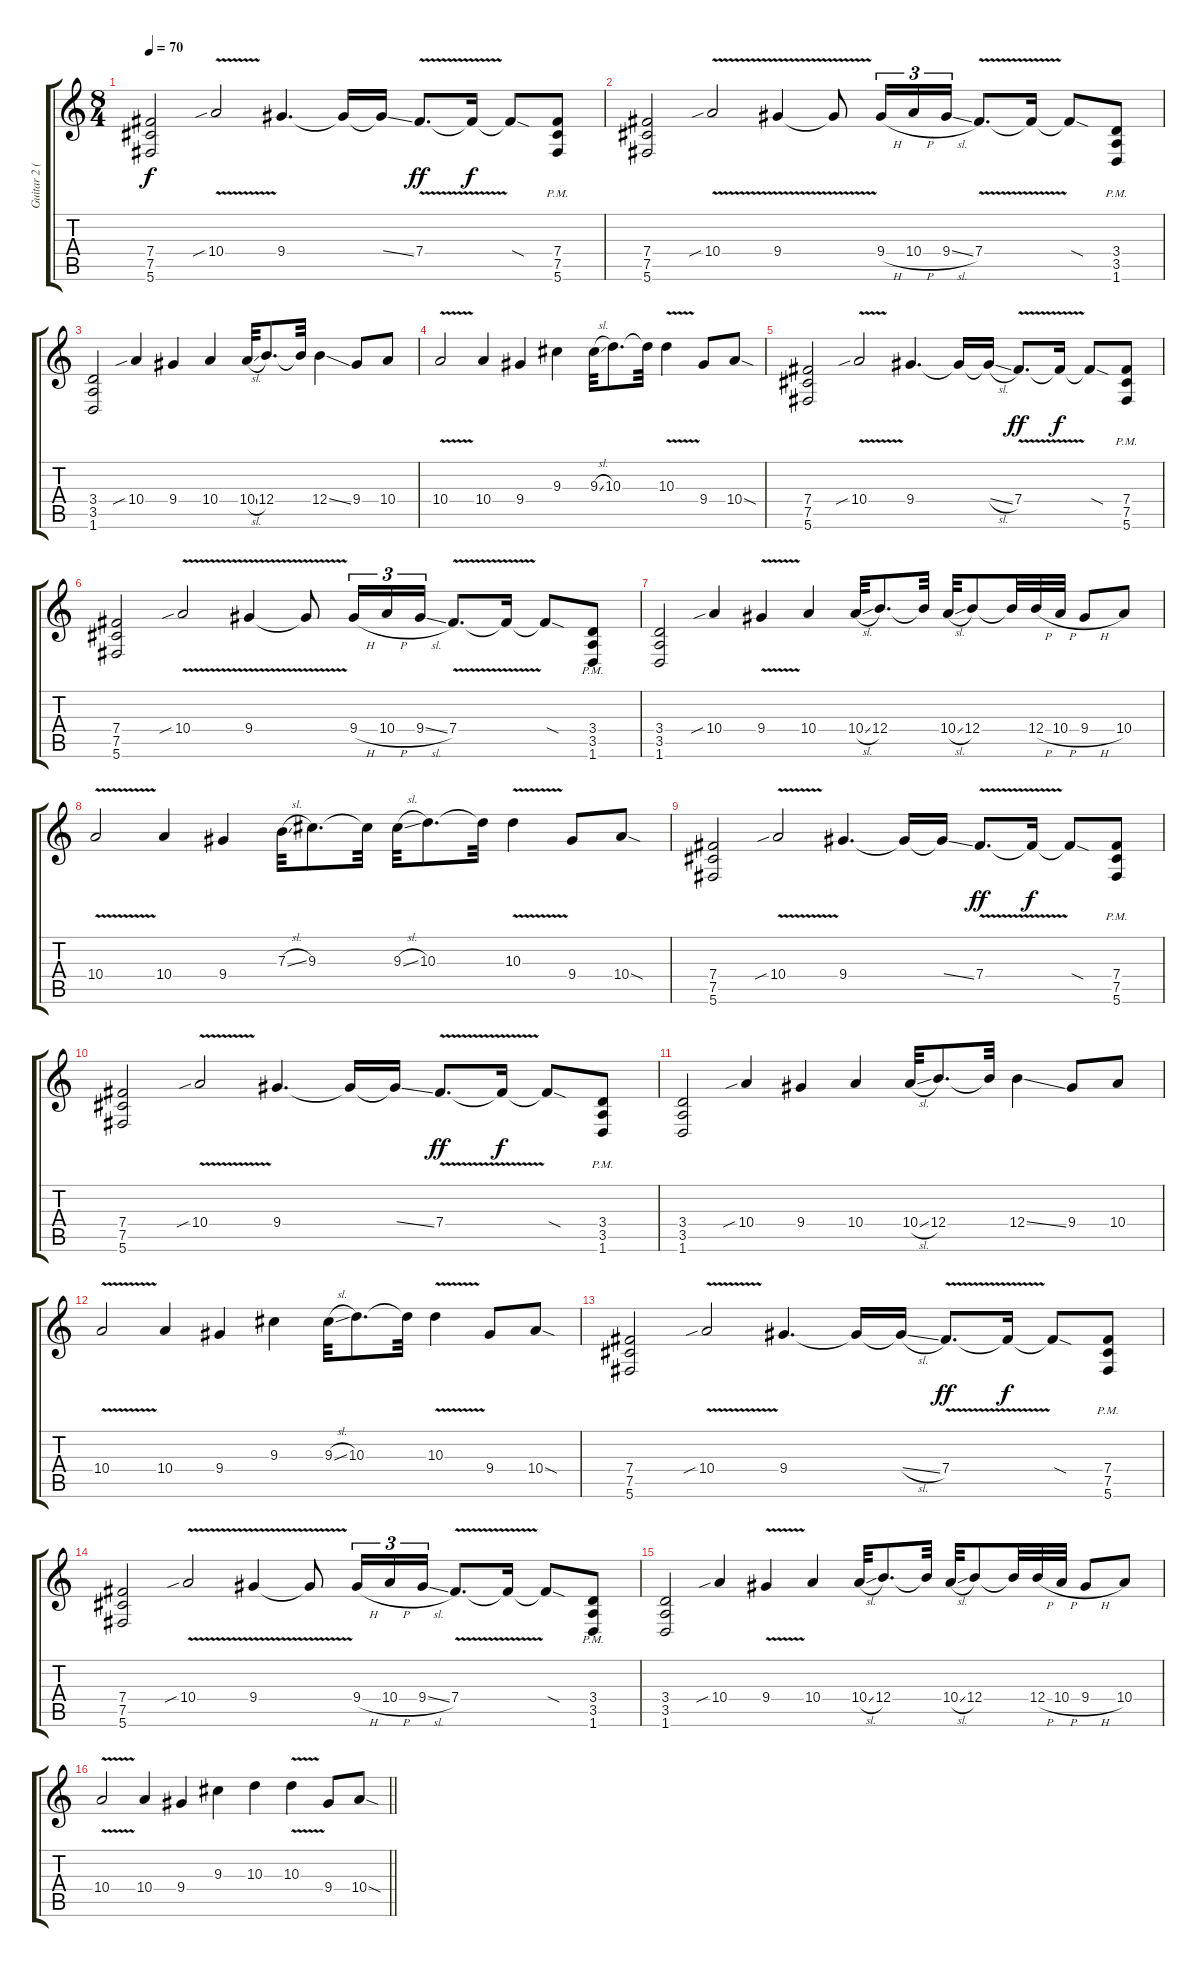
\track ("Guitar 2 (Distortion)" "Guitar 2 (") {instrument distortionguitar}
\staff {score tabs}
\tuning (Db4 Ab3 E3 B2 Gb2 Db2) {hide}
\ts (8 4)
\tempo 70
\clef g2
\ks c
(7.4 7.5 5.6).2{dy f} 10.4{v sib}.2 9.4.4{d} 9.4{t}.16 9.4{ss t}.16 7.4{v}.8{d dy ff} 7.4{t}.16{dy f} 7.4{sod t}.8 (7.4{pm} 7.5{pm} 5.6{pm}).8 |
(7.4 7.5 5.6).2 10.4{v sib}.2 9.4{v}.4 9.4{t}.8 9.4{h}.16{tu (3 2)} 10.4{h}.16{tu (3 2)} 9.4{sl}.16{tu (3 2)} 7.4{v}.8{d} 7.4{t}.16 7.4{sod t}.8 (3.4{pm} 3.5{pm} 1.6{pm}).8 |
(3.4 3.5 1.6).2 10.4{sib}.4 9.4.4 10.4.4 10.4{sl}.32 12.4.8{d} 12.4{t}.32 12.4{ss}.4 9.4.8 10.4.8 |
10.4{v}.2 10.4.4 9.4.4 9.3.4 9.3{sl}.32 10.3.8{d} 10.3{t}.32 10.3{v}.4 9.4.8 10.4{sod}.8 |
(7.4 7.5 5.6).2 10.4{v sib}.2 9.4.4{d} 9.4{t}.16 9.4{sl t}.16 7.4{v}.8{d dy ff} 7.4{t}.16{dy f} 7.4{sod t}.8 (7.4{pm} 7.5{pm} 5.6{pm}).8 |
(7.4 7.5 5.6).2 10.4{v sib}.2 9.4{v}.4 9.4{t}.8 9.4{h}.16{tu (3 2)} 10.4{h}.16{tu (3 2)} 9.4{sl}.16{tu (3 2)} 7.4{v}.8{d} 7.4{t}.16 7.4{sod t}.8 (3.4{pm} 3.5{pm} 1.6{pm}).8 |
(3.4 3.5 1.6).2 10.4{sib}.4 9.4{v}.4 10.4.4 10.4{sl}.32 12.4.8{d} 12.4{t}.32 10.4{sl}.32 12.4.8 12.4{t}.32 12.4{h}.32 10.4{h}.32 9.4{h}.8 10.4.8 |
10.4{v}.2 10.4.4 9.4.4 7.3{sl}.32 9.3.8{d} 9.3{t}.32 9.3{sl}.32 10.3.8{d} 10.3{t}.32 10.3{v}.4 9.4.8 10.4{sod}.8 |
(7.4 7.5 5.6).2 10.4{v sib}.2 9.4.4{d} 9.4{t}.16 9.4{ss t}.16 7.4{v}.8{d dy ff} 7.4{t}.16{dy f} 7.4{sod t}.8 (7.4{pm} 7.5{pm} 5.6{pm}).8 |
(7.4 7.5 5.6).2 10.4{v sib}.2 9.4.4{d} 9.4{t}.16 9.4{ss t}.16 7.4{v}.8{d dy ff} 7.4{t}.16{dy f} 7.4{sod t}.8 (3.4{pm} 3.5{pm} 1.6{pm}).8 |
(3.4 3.5 1.6).2 10.4{sib}.4 9.4.4 10.4.4 10.4{sl}.32 12.4.8{d} 12.4{t}.32 12.4{ss}.4 9.4.8 10.4.8 |
10.4{v}.2 10.4.4 9.4.4 9.3.4 9.3{sl}.32 10.3.8{d} 10.3{t}.32 10.3{v}.4 9.4.8 10.4{sod}.8 |
(7.4 7.5 5.6).2 10.4{v sib}.2 9.4.4{d} 9.4{t}.16 9.4{sl t}.16 7.4{v}.8{d dy ff} 7.4{t}.16{dy f} 7.4{sod t}.8 (7.4{pm} 7.5{pm} 5.6{pm}).8 |
(7.4 7.5 5.6).2 10.4{v sib}.2 9.4{v}.4 9.4{t}.8 9.4{h}.16{tu (3 2)} 10.4{h}.16{tu (3 2)} 9.4{sl}.16{tu (3 2)} 7.4{v}.8{d} 7.4{t}.16 7.4{sod t}.8 (3.4{pm} 3.5{pm} 1.6{pm}).8 |
(3.4 3.5 1.6).2 10.4{sib}.4 9.4{v}.4 10.4.4 10.4{sl}.32 12.4.8{d} 12.4{t}.32 10.4{sl}.32 12.4.8 12.4{t}.32 12.4{h}.32 10.4{h}.32 9.4{h}.8 10.4.8 |
\barLineRight lightlight
10.4{v}.2 10.4.4 9.4.4 9.3.4 10.3.4 10.3{v}.4 9.4.8 10.4{sod}.8
